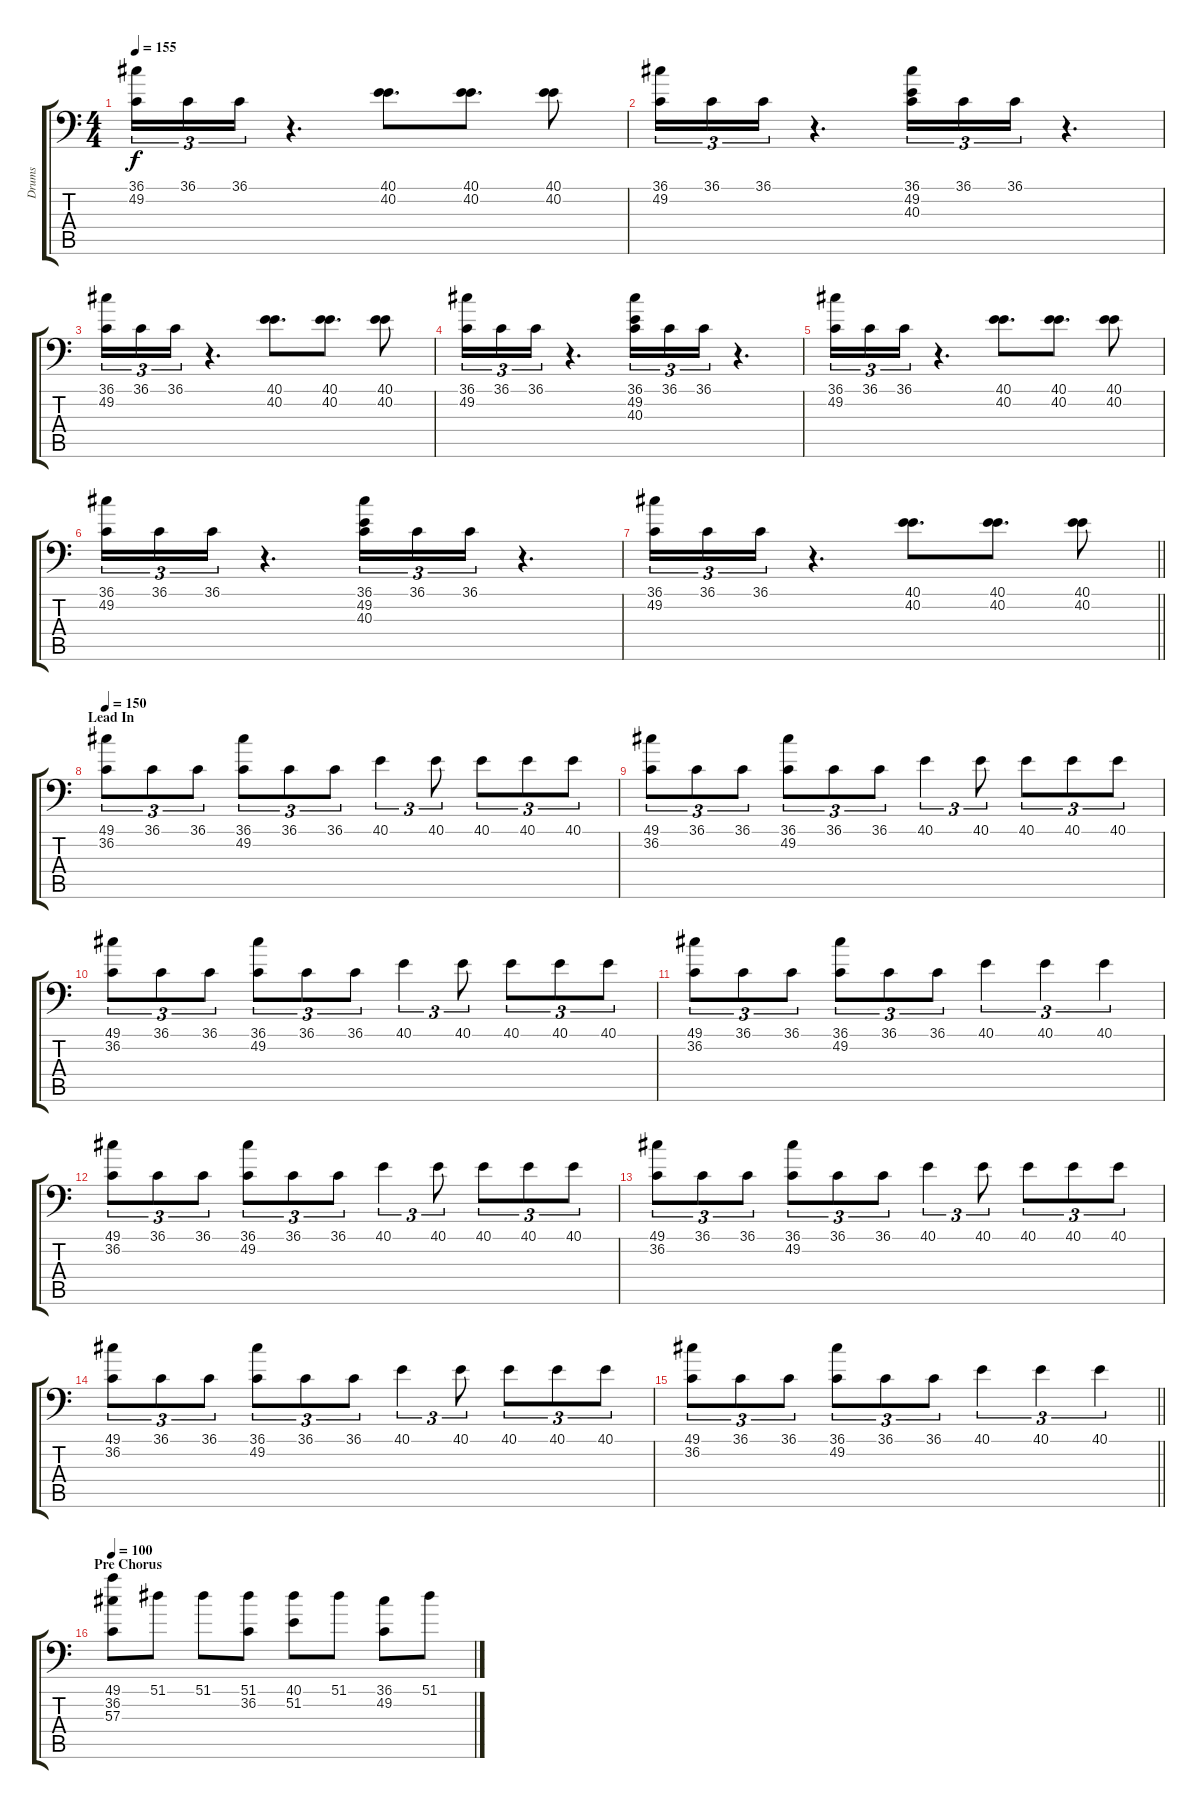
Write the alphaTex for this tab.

\track ("Drums" "Drums") {instrument acousticgrandpiano}
\staff {score tabs}
\tuning (C-1 C-1 C-1 C-1 C-1 C-1) {hide}
\ts (4 4)
\tempo 155
\clef f4
\ks c
(36.1 49.2).16{tu (3 2) dy f} 36.1.16{tu (3 2)} 36.1.16{tu (3 2)} r.4{d} (40.1 40.2).8{d} (40.1 40.2).8{d} (40.1 40.2).8 |
(36.1 49.2).16{tu (3 2)} 36.1.16{tu (3 2)} 36.1.16{tu (3 2)} r.4{d} (36.1 49.2 40.3).16{tu (3 2)} 36.1.16{tu (3 2)} 36.1.16{tu (3 2)} r.4{d} |
(36.1 49.2).16{tu (3 2)} 36.1.16{tu (3 2)} 36.1.16{tu (3 2)} r.4{d} (40.1 40.2).8{d} (40.1 40.2).8{d} (40.1 40.2).8 |
(36.1 49.2).16{tu (3 2)} 36.1.16{tu (3 2)} 36.1.16{tu (3 2)} r.4{d} (36.1 49.2 40.3).16{tu (3 2)} 36.1.16{tu (3 2)} 36.1.16{tu (3 2)} r.4{d} |
(36.1 49.2).16{tu (3 2)} 36.1.16{tu (3 2)} 36.1.16{tu (3 2)} r.4{d} (40.1 40.2).8{d} (40.1 40.2).8{d} (40.1 40.2).8 |
(36.1 49.2).16{tu (3 2)} 36.1.16{tu (3 2)} 36.1.16{tu (3 2)} r.4{d} (36.1 49.2 40.3).16{tu (3 2)} 36.1.16{tu (3 2)} 36.1.16{tu (3 2)} r.4{d} |
\barLineRight lightlight
(36.1 49.2).16{tu (3 2)} 36.1.16{tu (3 2)} 36.1.16{tu (3 2)} r.4{d} (40.1 40.2).8{d} (40.1 40.2).8{d} (40.1 40.2).8 |
\section ("" "Lead In")
\tempo 150
(49.1 36.2).8{tu (3 2)} 36.1.8{tu (3 2)} 36.1.8{tu (3 2)} (36.1 49.2).8{tu (3 2)} 36.1.8{tu (3 2)} 36.1.8{tu (3 2)} 40.1.4{tu (3 2)} 40.1.8{tu (3 2)} 40.1.8{tu (3 2)} 40.1.8{tu (3 2)} 40.1.8{tu (3 2)} |
(49.1 36.2).8{tu (3 2)} 36.1.8{tu (3 2)} 36.1.8{tu (3 2)} (36.1 49.2).8{tu (3 2)} 36.1.8{tu (3 2)} 36.1.8{tu (3 2)} 40.1.4{tu (3 2)} 40.1.8{tu (3 2)} 40.1.8{tu (3 2)} 40.1.8{tu (3 2)} 40.1.8{tu (3 2)} |
(49.1 36.2).8{tu (3 2)} 36.1.8{tu (3 2)} 36.1.8{tu (3 2)} (36.1 49.2).8{tu (3 2)} 36.1.8{tu (3 2)} 36.1.8{tu (3 2)} 40.1.4{tu (3 2)} 40.1.8{tu (3 2)} 40.1.8{tu (3 2)} 40.1.8{tu (3 2)} 40.1.8{tu (3 2)} |
(49.1 36.2).8{tu (3 2)} 36.1.8{tu (3 2)} 36.1.8{tu (3 2)} (36.1 49.2).8{tu (3 2)} 36.1.8{tu (3 2)} 36.1.8{tu (3 2)} 40.1.4{tu (3 2)} 40.1.4{tu (3 2)} 40.1.4{tu (3 2)} |
(49.1 36.2).8{tu (3 2)} 36.1.8{tu (3 2)} 36.1.8{tu (3 2)} (36.1 49.2).8{tu (3 2)} 36.1.8{tu (3 2)} 36.1.8{tu (3 2)} 40.1.4{tu (3 2)} 40.1.8{tu (3 2)} 40.1.8{tu (3 2)} 40.1.8{tu (3 2)} 40.1.8{tu (3 2)} |
(49.1 36.2).8{tu (3 2)} 36.1.8{tu (3 2)} 36.1.8{tu (3 2)} (36.1 49.2).8{tu (3 2)} 36.1.8{tu (3 2)} 36.1.8{tu (3 2)} 40.1.4{tu (3 2)} 40.1.8{tu (3 2)} 40.1.8{tu (3 2)} 40.1.8{tu (3 2)} 40.1.8{tu (3 2)} |
(49.1 36.2).8{tu (3 2)} 36.1.8{tu (3 2)} 36.1.8{tu (3 2)} (36.1 49.2).8{tu (3 2)} 36.1.8{tu (3 2)} 36.1.8{tu (3 2)} 40.1.4{tu (3 2)} 40.1.8{tu (3 2)} 40.1.8{tu (3 2)} 40.1.8{tu (3 2)} 40.1.8{tu (3 2)} |
\barLineRight lightlight
(49.1 36.2).8{tu (3 2)} 36.1.8{tu (3 2)} 36.1.8{tu (3 2)} (36.1 49.2).8{tu (3 2)} 36.1.8{tu (3 2)} 36.1.8{tu (3 2)} 40.1.4{tu (3 2)} 40.1.4{tu (3 2)} 40.1.4{tu (3 2)} |
\section ("" "Pre Chorus")
\tempo 100
(49.1 36.2 57.3).8 51.1.8 51.1.8 (51.1 36.2).8 (40.1 51.2).8 51.1.8 (36.1 49.2).8 51.1.8
